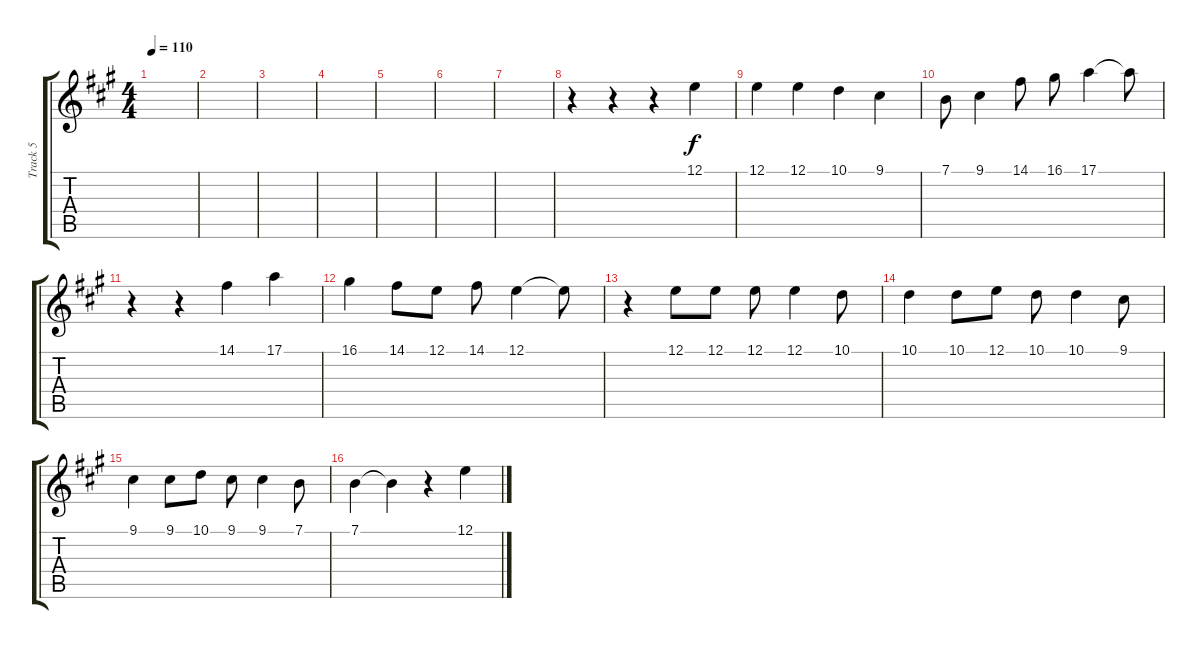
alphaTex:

\track ("Track 5" "Track 5") {instrument fx7echoes}
\staff {score tabs}
\tuning (E4 B3 G3 D3 A2 E2) {hide}
\ts (4 4)
\tempo 110
\clef g2
\ks a
|
|
|
|
|
|
|
r.4 r.4 r.4 12.1.4 |
12.1.4 12.1.4 10.1.4 9.1.4 |
7.1.8 9.1.4 14.1.8 16.1.8 17.1.4 17.1{t}.8 |
r.4 r.4 14.1.4 17.1.4 |
16.1.4 14.1.8 12.1.8 14.1.8 12.1.4 12.1{t}.8 |
r.4 12.1.8 12.1.8 12.1.8 12.1.4 10.1.8 |
10.1.4 10.1.8 12.1.8 10.1.8 10.1.4 9.1.8 |
9.1.4 9.1.8 10.1.8 9.1.8 9.1.4 7.1.8 |
7.1.4 7.1{t}.4 r.4 12.1.4
